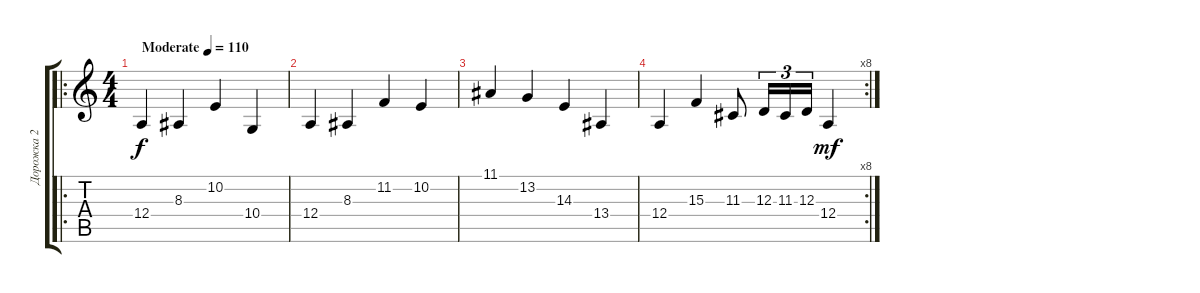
\track ("Дорожка 2" "Дорожка 2") {instrument pad4choir}
\staff {score tabs}
\tuning (B3 Gb3 D3 A2 E2 B1) {hide}
\ro
\ts (4 4)
\tempo (110 "Moderate")
\clef g2
\ks c
12.4.4{dy f instrument pad4choir} 8.3.4 10.2.4 10.4.4 |
12.4.4 8.3.4 11.2.4 10.2.4 |
11.1.4 13.2.4 14.3.4 13.4.4 |
\rc 8
12.4.4 15.3.4 11.3.8 12.3.16{tu (3 2)} 11.3.16{tu (3 2)} 12.3.16{tu (3 2)} 12.4.4{dy mf}
